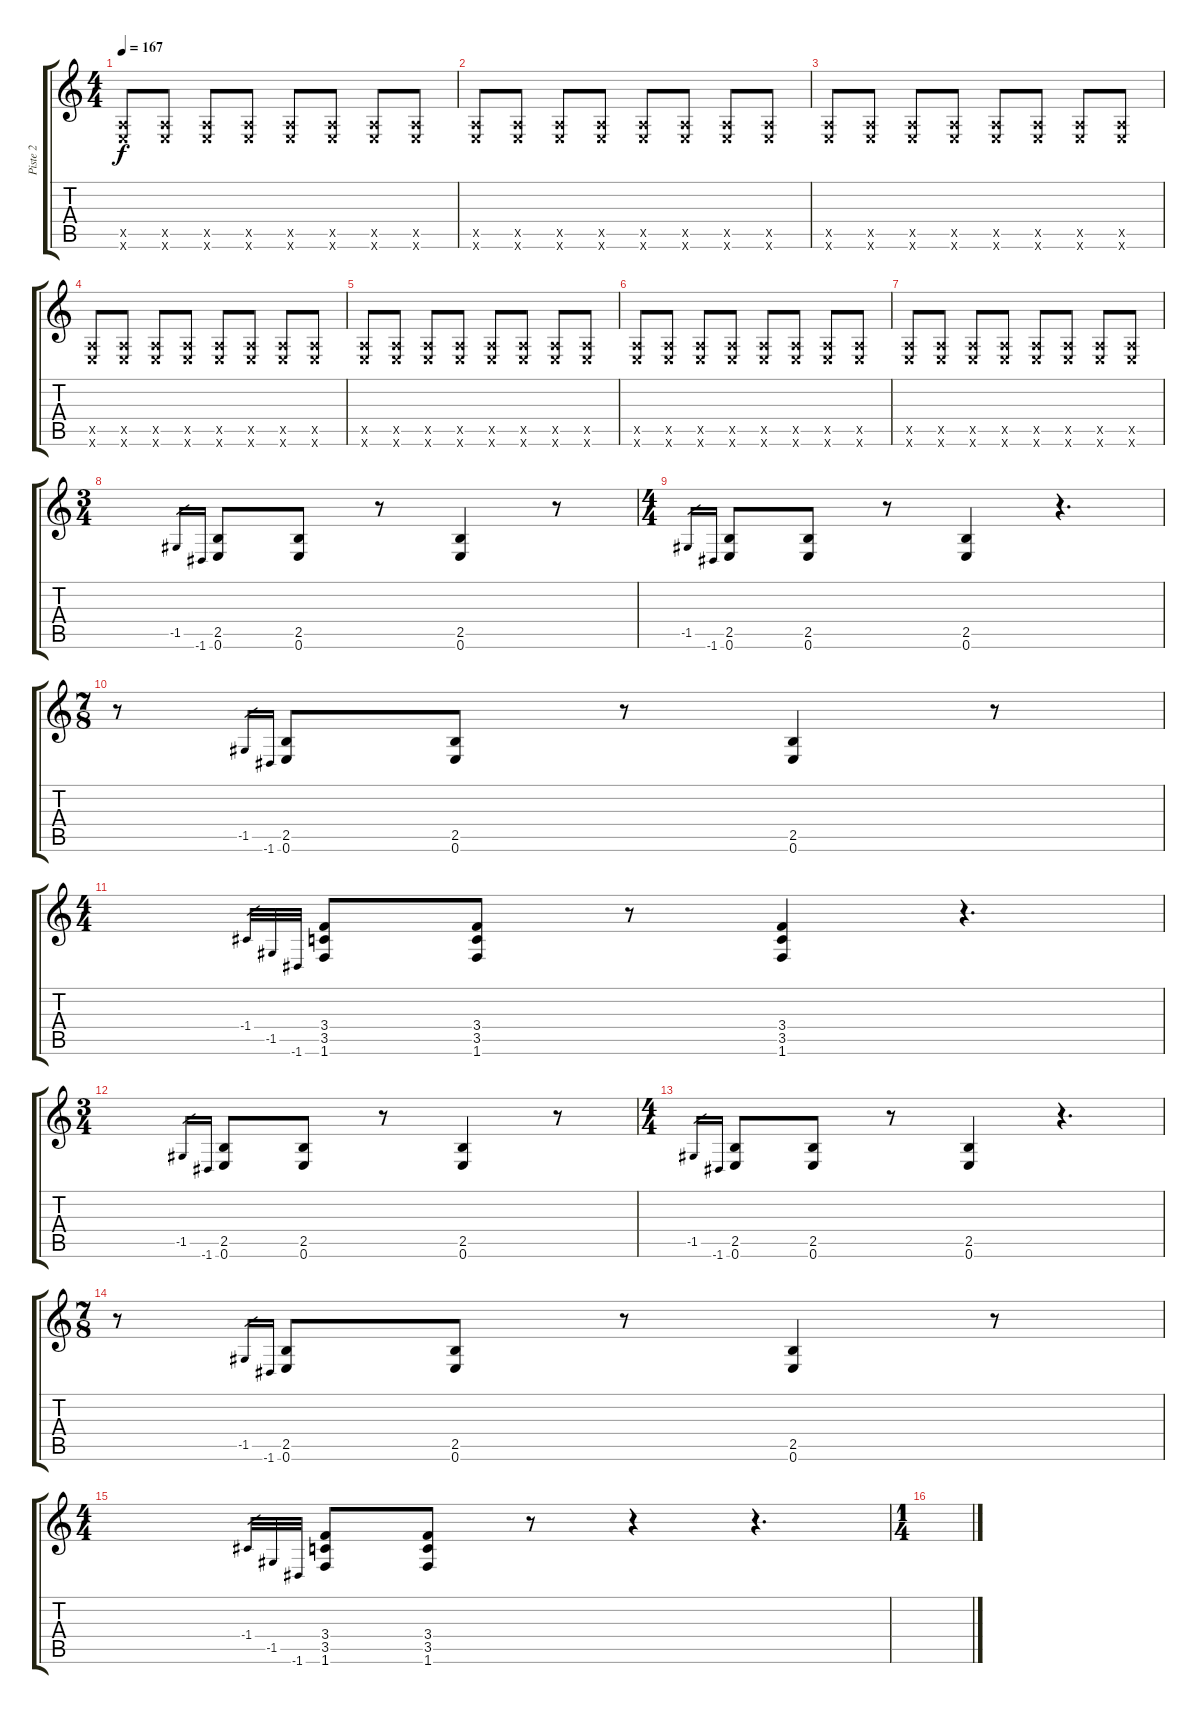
\track ("Piste 2" "Piste 2") {instrument overdrivenguitar}
\staff {score tabs}
\tuning (E4 B3 G3 D3 A2 E2) {hide}
\ts (4 4)
\tempo 167
\clef g2
\ks c
(0.5{x} 0.6{x}).8{dy f volume 13 instrument overdrivenguitar} (0.5{x} 0.6{x}).8 (0.5{x} 0.6{x}).8 (0.5{x} 0.6{x}).8 (0.5{x} 0.6{x}).8 (0.5{x} 0.6{x}).8 (0.5{x} 0.6{x}).8 (0.5{x} 0.6{x}).8 |
(0.5{x} 0.6{x}).8 (0.5{x} 0.6{x}).8 (0.5{x} 0.6{x}).8 (0.5{x} 0.6{x}).8 (0.5{x} 0.6{x}).8 (0.5{x} 0.6{x}).8 (0.5{x} 0.6{x}).8 (0.5{x} 0.6{x}).8 |
(0.5{x} 0.6{x}).8 (0.5{x} 0.6{x}).8 (0.5{x} 0.6{x}).8 (0.5{x} 0.6{x}).8 (0.5{x} 0.6{x}).8 (0.5{x} 0.6{x}).8 (0.5{x} 0.6{x}).8 (0.5{x} 0.6{x}).8 |
(0.5{x} 0.6{x}).8 (0.5{x} 0.6{x}).8 (0.5{x} 0.6{x}).8 (0.5{x} 0.6{x}).8 (0.5{x} 0.6{x}).8 (0.5{x} 0.6{x}).8 (0.5{x} 0.6{x}).8 (0.5{x} 0.6{x}).8 |
(0.5{x} 0.6{x}).8 (0.5{x} 0.6{x}).8 (0.5{x} 0.6{x}).8 (0.5{x} 0.6{x}).8 (0.5{x} 0.6{x}).8 (0.5{x} 0.6{x}).8 (0.5{x} 0.6{x}).8 (0.5{x} 0.6{x}).8 |
(0.5{x} 0.6{x}).8 (0.5{x} 0.6{x}).8 (0.5{x} 0.6{x}).8 (0.5{x} 0.6{x}).8 (0.5{x} 0.6{x}).8 (0.5{x} 0.6{x}).8 (0.5{x} 0.6{x}).8 (0.5{x} 0.6{x}).8 |
(0.5{x} 0.6{x}).8 (0.5{x} 0.6{x}).8 (0.5{x} 0.6{x}).8 (0.5{x} 0.6{x}).8 (0.5{x} 0.6{x}).8 (0.5{x} 0.6{x}).8 (0.5{x} 0.6{x}).8 (0.5{x} 0.6{x}).8 |
\ts (3 4)
-1.5.16{gr} -1.6.16{gr} (2.5 0.6).8 (2.5 0.6).8 r.8 (2.5 0.6).4 r.8 |
\ts (4 4)
-1.5.16{gr} -1.6.16{gr} (2.5 0.6).8 (2.5 0.6).8 r.8 (2.5 0.6).4 r.4{d} |
\ts (7 8)
r.8 -1.5.16{gr} -1.6.16{gr} (2.5 0.6).8 (2.5 0.6).8 r.8 (2.5 0.6).4 r.8 |
\ts (4 4)
-1.4.32{gr} -1.5.32{gr} -1.6.32{gr} (3.4 3.5 1.6).8 (3.4 3.5 1.6).8 r.8 (3.4 3.5 1.6).4 r.4{d} |
\ts (3 4)
-1.5.16{gr} -1.6.16{gr} (2.5 0.6).8 (2.5 0.6).8 r.8 (2.5 0.6).4 r.8 |
\ts (4 4)
-1.5.16{gr} -1.6.16{gr} (2.5 0.6).8 (2.5 0.6).8 r.8 (2.5 0.6).4 r.4{d} |
\ts (7 8)
r.8 -1.5.16{gr} -1.6.16{gr} (2.5 0.6).8 (2.5 0.6).8 r.8 (2.5 0.6).4 r.8 |
\ts (4 4)
-1.4.32{gr} -1.5.32{gr} -1.6.32{gr} (3.4 3.5 1.6).8 (3.4 3.5 1.6).8 r.8 r.4 r.4{d} |
\ts (1 4)
